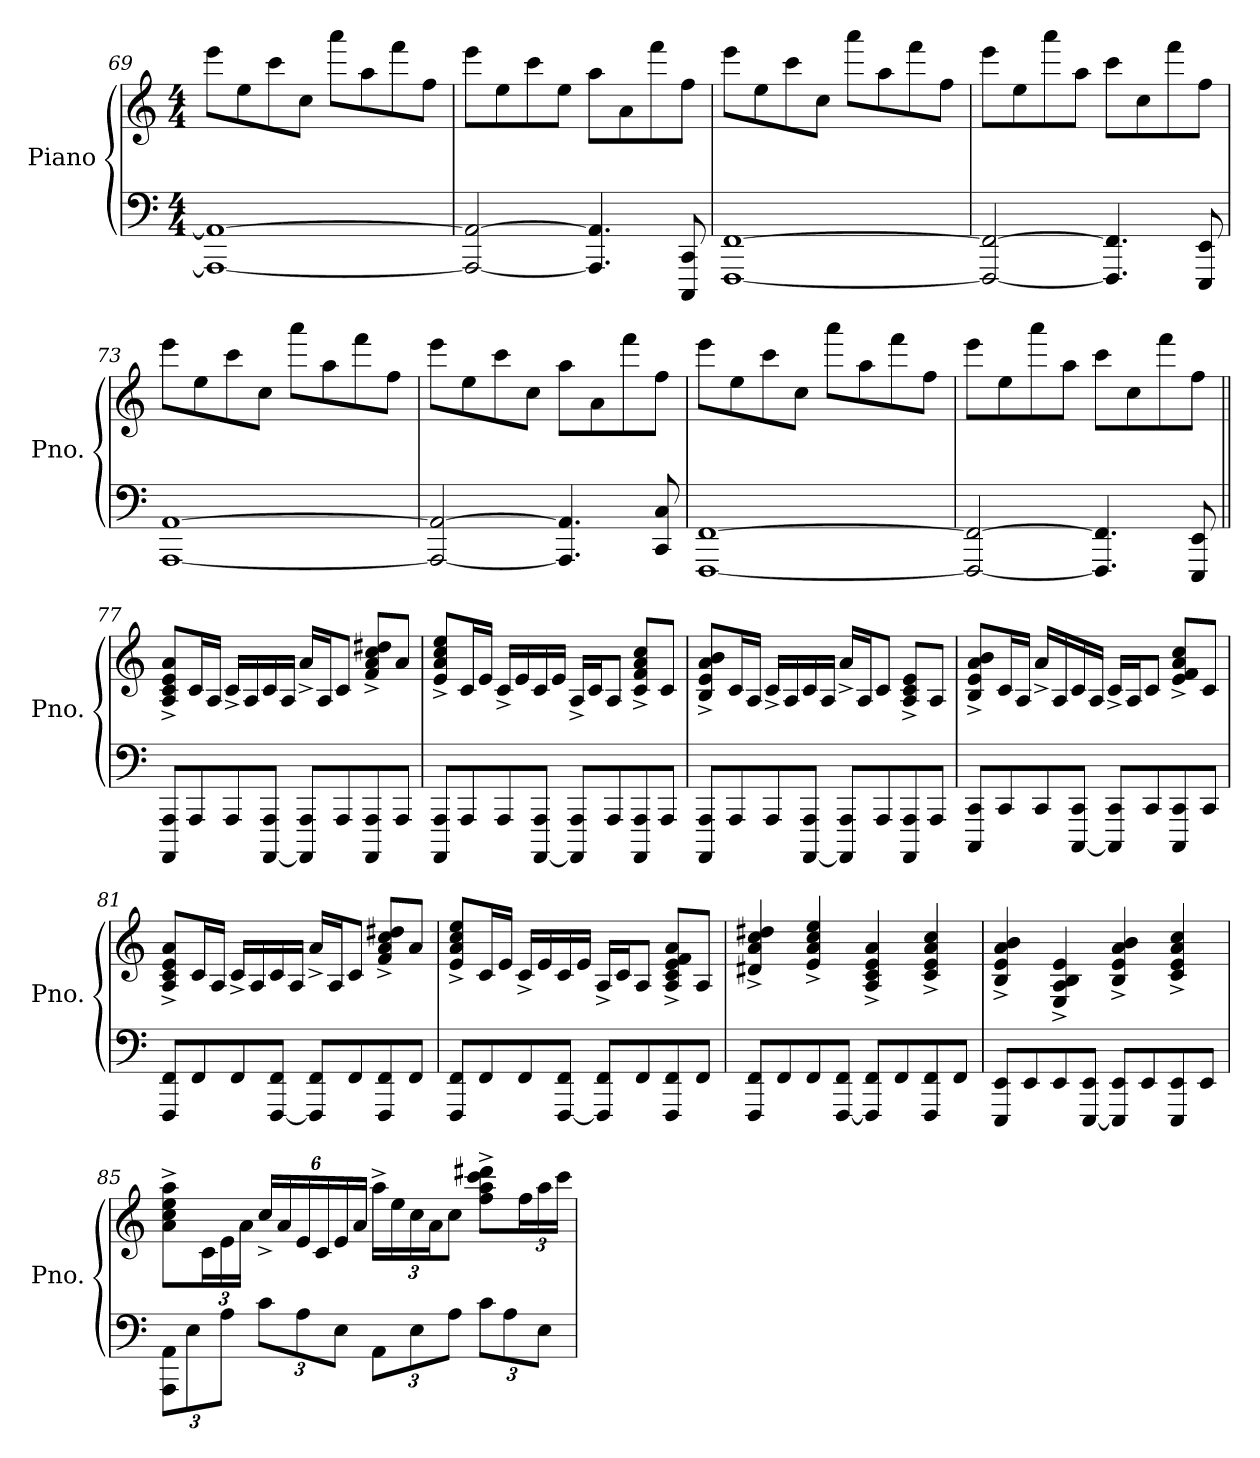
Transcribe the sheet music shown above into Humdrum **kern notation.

**kern	**kern
*part1	*part1
*staff2	*staff1
*I"Piano	*
*I'Pno.	*
*clefF4	*clefG2
*k[]	*k[]
*M4/4	*M4/4
=69	=69
1AAA_ 1AA_	8eee\L
.	8ee\
.	8ccc\
.	8cc\J
.	8aaa\L
.	8aa\
.	8fff\
.	8ff\J
=70	=70
2AAA/_ 2AA/_	8eee\L
.	8ee\
.	8ccc\
.	8ee\J
4.AAA/] 4.AA/]	8aa\L
.	8a\
.	8fff\
8CCC/ 8CC/	8ff\J
!!LO:PB:g=z
=71	=71
[1FFF [1FF	8eee\L
.	8ee\
.	8ccc\
.	8cc\J
.	8aaa\L
.	8aa\
.	8fff\
.	8ff\J
=72	=72
2FFF/_ 2FF/_	8eee\L
.	8ee\
.	8aaa\
.	8aa\J
4.FFF/] 4.FF/]	8ccc\L
.	8cc\
.	8fff\
8EEE/ 8EE/	8ff\J
=73	=73
[1AAA [1AA	8eee\L
.	8ee\
.	8ccc\
.	8cc\J
.	8aaa\L
.	8aa\
.	8fff\
.	8ff\J
!!LO:LB:g=z
=74	=74
2AAA/_ 2AA/_	8eee\L
.	8ee\
.	8ccc\
.	8cc\J
4.AAA/] 4.AA/]	8aa\L
.	8a\
.	8fff\
8CC/ 8C/	8ff\J
=75	=75
[1FFF [1FF	8eee\L
.	8ee\
.	8ccc\
.	8cc\J
.	8aaa\L
.	8aa\
.	8fff\
.	8ff\J
=76	=76
2FFF/_ 2FF/_	8eee\L
.	8ee\
.	8aaa\
.	8aa\J
4.FFF/] 4.FF/]	8ccc\L
.	8cc\
.	8fff\
8EEE/ 8EE/	8ff\J
!!LO:LB:g=z
=77||	=77||
8AAAA/ 8AAA/L	8A/^ 8c/^ 8e/^ 8a/^L
8AAA/	16c/L
.	16A/JJ
8AAA/	16c^/LL
.	16A/
[8AAAA/ 8AAA/J	16c/
.	16A/JJ
8AAAA/] 8AAA/L	16a^/LL
.	16A/J
8AAA/	8c/J
8AAAA/ 8AAA/	8f/^ 8a/^ 8cc/^ 8dd#X/^L
8AAA/J	8a/J
=78	=78
8AAAA/ 8AAA/L	8e/^ 8a/^ 8cc/^ 8ee/^L
8AAA/	16c/L
.	16e/JJ
8AAA/	16c^/LL
.	16e/
[8AAAA/ 8AAA/J	16c/
.	16e/JJ
8AAAA/] 8AAA/L	16A^/LL
.	16c/J
8AAA/	8A/J
8AAAA/ 8AAA/	8c/^ 8f/^ 8a/^ 8cc/^L
8AAA/J	8c/J
!!LO:LB:g=z
=79	=79
8AAAA/ 8AAA/L	8B/^ 8e/^ 8a/^ 8b/^L
8AAA/	16c/L
.	16A/JJ
8AAA/	16c^/LL
.	16A/
[8AAAA/ 8AAA/J	16c/
.	16A/JJ
8AAAA/] 8AAA/L	16a^/LL
.	16A/J
8AAA/	8c/J
8AAAA/ 8AAA/	8A/^ 8c/^ 8e/^L
8AAA/J	8A/J
=80	=80
8CCC/ 8CC/L	8B/^ 8e/^ 8a/^ 8b/^L
8CC/	16c/L
.	16A/JJ
8CC/	16a^/LL
.	16A/
[8CCC/ 8CC/J	16c/
.	16A/JJ
8CCC/] 8CC/L	16c^/LL
.	16A/J
8CC/	8c/J
8CCC/ 8CC/	8e/^ 8f/^ 8a/^ 8cc/^L
8CC/J	8c/J
!!LO:LB:g=z
=81	=81
8FFF/ 8FF/L	8A/^ 8c/^ 8e/^ 8a/^L
8FF/	16c/L
.	16A/JJ
8FF/	16c^/LL
.	16A/
[8FFF/ 8FF/J	16c/
.	16A/JJ
8FFF/] 8FF/L	16a^/LL
.	16A/J
8FF/	8c/J
8FFF/ 8FF/	8f/^ 8a/^ 8cc/^ 8dd#X/^L
8FF/J	8a/J
=82	=82
8FFF/ 8FF/L	8e/^ 8a/^ 8cc/^ 8ee/^L
8FF/	16c/L
.	16e/JJ
8FF/	16c^/LL
.	16e/
[8FFF/ 8FF/J	16c/
.	16e/JJ
8FFF/] 8FF/L	16A^/LL
.	16c/J
8FF/	8A/J
8FFF/ 8FF/	8A/^ 8c/^ 8e/^ 8f/^ 8a/^L
8FF/J	8A/J
!!LO:LB:g=z
=83	=83
8FFF/ 8FF/L	4d#X/^ 4a/^ 4cc/^ 4dd#X/^
8FF/	.
8FF/	4e/^ 4a/^ 4cc/^ 4ee/^
[8FFF/ 8FF/J	.
8FFF/] 8FF/L	4A/^ 4c/^ 4e/^ 4a/^
8FF/	.
8FFF/ 8FF/	4c/^ 4e/^ 4a/^ 4cc/^
8FF/J	.
=84	=84
8EEE/ 8EE/L	4B/^ 4e/^ 4a/^ 4b/^
8EE/	.
8EE/	4E/^ 4A/^ 4B/^ 4e/^
[8EEE/ 8EE/J	.
8EEE/] 8EE/L	4B/^ 4e/^ 4a/^ 4b/^
8EE/	.
8EEE/ 8EE/	4c/^ 4e/^ 4a/^ 4cc/^
8EE/J	.
!!LO:PB:g=z
=85	=85
*Xbrackettup	*
12AAA\ 12AA\L	8a\^ 8cc\^ 8ee\^ 8aa\^L
12E\	.
*	*Xbrackettup
.	24c\L
12A\J	24e\
.	24a\JJ
12c\L	24cc^/LL
.	24a/
12A\	24e/
.	24c/
12E\J	24e/
.	24a/JJ
12AA\L	24aa^\LL
.	24ee\
12E\	24cc\
.	24a\J
12A\J	12cc\J
12c\L	8ff\^ 8aa\^ 8ccc\^ 8ddd#X\^L
12A\	.
.	24ff\L
12E\J	24aa\
.	24ccc\JJ
=	=
*-	*-
